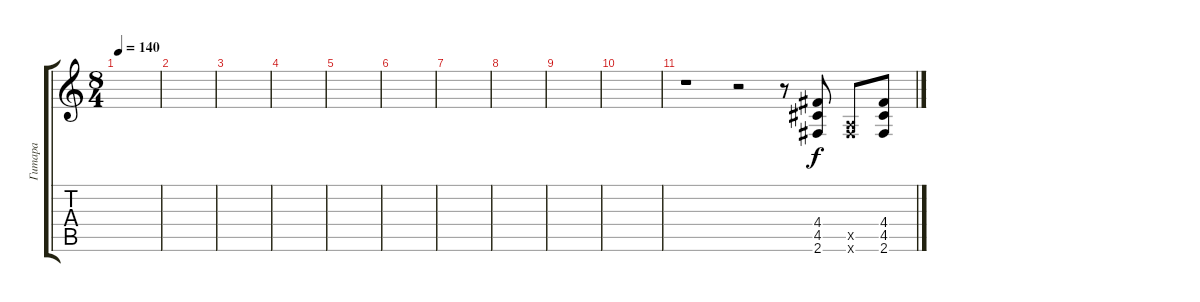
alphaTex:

\track ("Гитара" "Гитара") {instrument overdrivenguitar}
\staff {score tabs}
\tuning (E4 B3 G3 D3 A2 E2) {hide}
\ts (8 4)
\tempo 140
\clef g2
\ks c
|
|
|
|
|
|
|
|
|
|
r.1 r.2 r.8 (4.4 4.5 2.6).8{dy f} (0.5{x} 2.6{x}).8 (4.4 4.5 2.6).8
